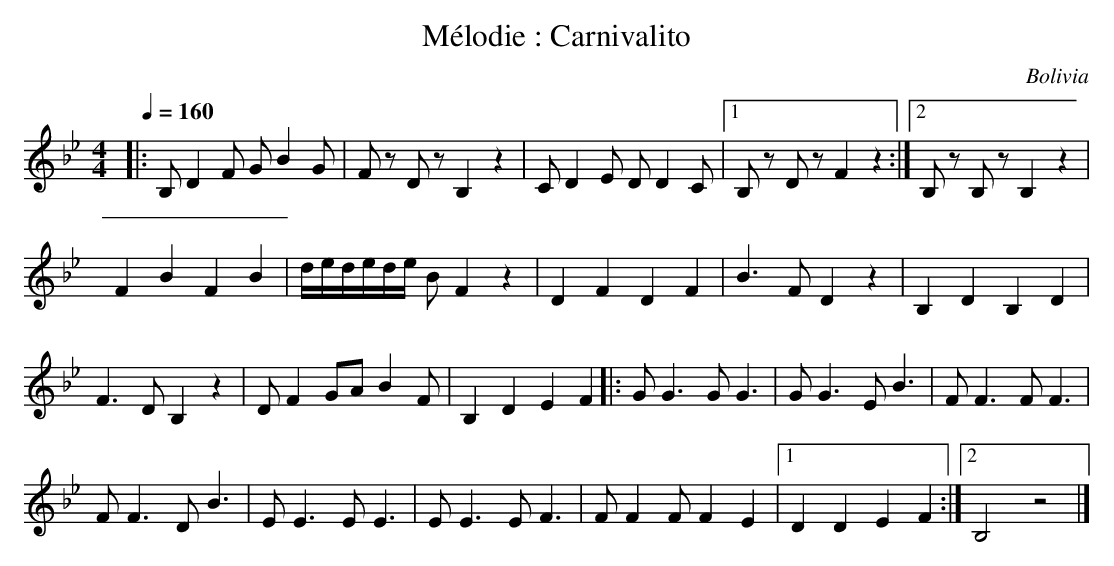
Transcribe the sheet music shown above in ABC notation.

X:1
T:Mélodie : Carnivalito
O:Bolivia
M:4/4
L:1/8
Q:1/4=160
K:Bb
|:B,D2 F GB2G |Fz Dz B,2 z2 |C D2 E D D2 C |1 B,z Dz F2 z2 :|2 B,z B,z B,2 z2|
F2 B2 F2 B2 |d/e/d/e/d/e/ B F2 z2|D2 F2 D2 F2 |B3 F D2 z2 | B,2 D2 B,2 D2|
F3 DB,2 z2 | DF2GAB2F |B,2 D2 E2 F2 |: GG3 GG3 |GG3 EB3 | FF3 FF3 |
FF3 DB3 | EE3 EE3 | EE3 EF3 |FF2F F2E2 |1 D2 D2 E2 F2 :|2 B,4 z4 |]
